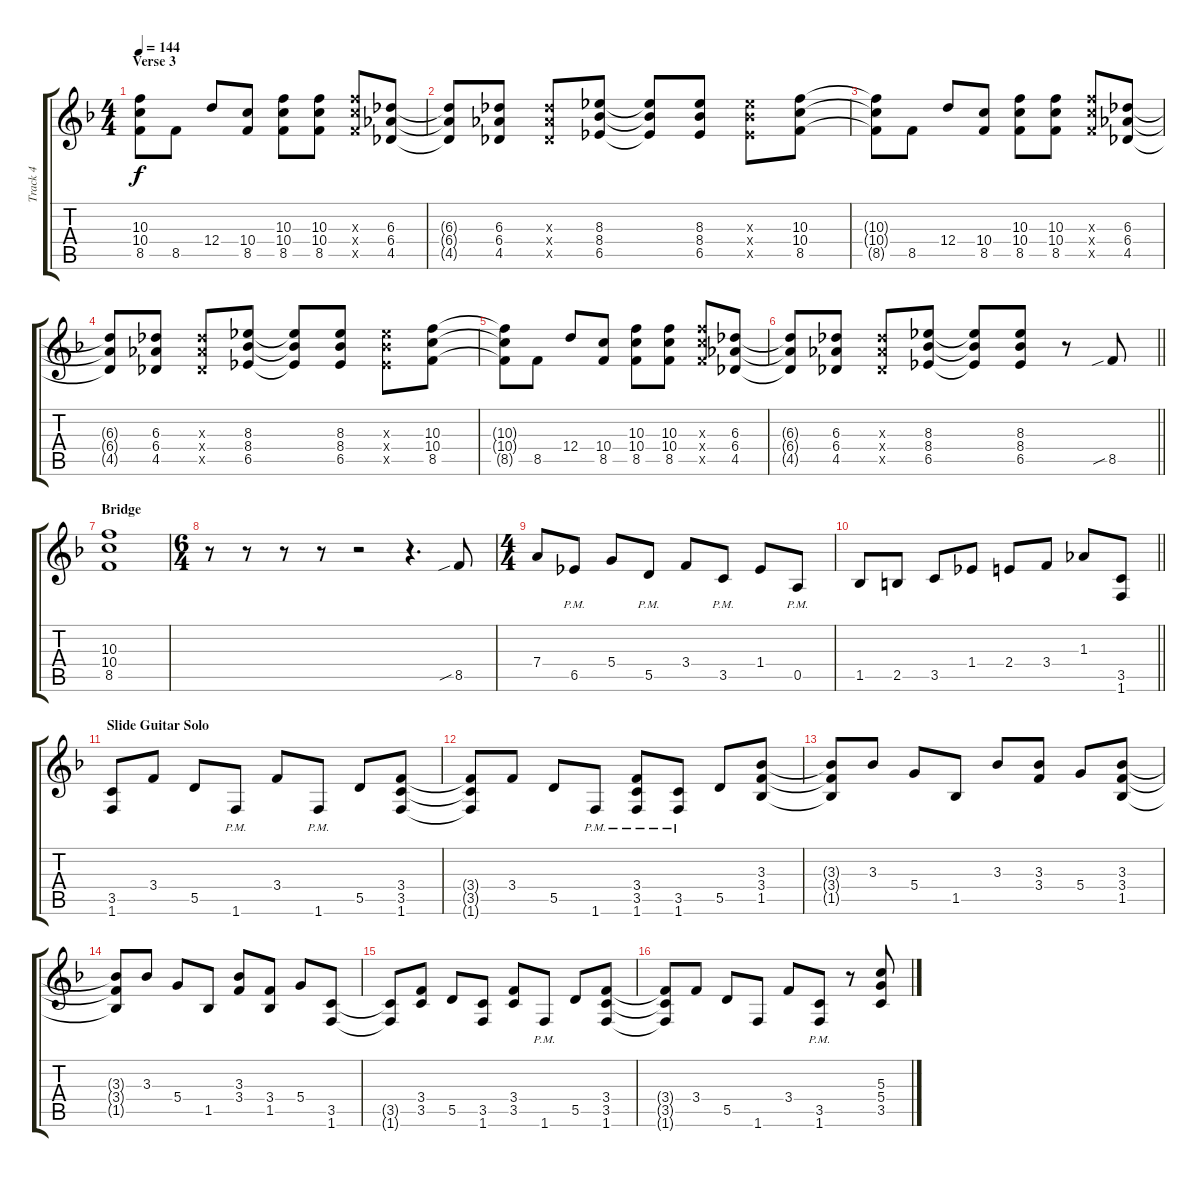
\track ("Track 4" "Track 4") {instrument overdrivenguitar}
\staff {score tabs}
\tuning (E4 B3 G3 D3 A2 E2) {hide}
\ts (4 4)
\section ("" "Verse 3")
\tempo 144
\clef g2
\ks f
(10.3{t} 10.4{t} 8.5{t}).8{dy f} 8.5.8 12.4.8 (10.4 8.5).8 (10.3 10.4 8.5).8 (10.3 10.4 8.5).8 (10.3{x} 10.4{x} 8.5{x}).8 (6.3 6.4 4.5).8 |
(6.3{t} 6.4{t} 4.5{t}).8 (6.3 6.4 4.5).8 (6.3{x} 6.4{x} 4.5{x}).8 (8.3 8.4 6.5).8 (8.3{t} 8.4{t} 6.5{t}).8 (8.3 8.4 6.5).8 (8.3{x} 8.4{x} 6.5{x}).8 (10.3 10.4 8.5).8 |
(10.3{t} 10.4{t} 8.5{t}).8 8.5.8 12.4.8 (10.4 8.5).8 (10.3 10.4 8.5).8 (10.3 10.4 8.5).8 (10.3{x} 10.4{x} 8.5{x}).8 (6.3 6.4 4.5).8 |
(6.3{t} 6.4{t} 4.5{t}).8 (6.3 6.4 4.5).8 (6.3{x} 6.4{x} 4.5{x}).8 (8.3 8.4 6.5).8 (8.3{t} 8.4{t} 6.5{t}).8 (8.3 8.4 6.5).8 (8.3{x} 8.4{x} 6.5{x}).8 (10.3 10.4 8.5).8 |
(10.3{t} 10.4{t} 8.5{t}).8 8.5.8 12.4.8 (10.4 8.5).8 (10.3 10.4 8.5).8 (10.3 10.4 8.5).8 (10.3{x} 10.4{x} 8.5{x}).8 (6.3 6.4 4.5).8 |
\barLineRight lightlight
(6.3{t} 6.4{t} 4.5{t}).8 (6.3 6.4 4.5).8 (6.3{x} 6.4{x} 4.5{x}).8 (8.3 8.4 6.5).8 (8.3{t} 8.4{t} 6.5{t}).8 (8.3 8.4 6.5).8 r.8 8.5{sib}.8 |
\section ("" "Bridge")
(10.3 10.4 8.5).1 |
\ts (6 4)
r.8 r.8 r.8 r.8 r.2 r.4{d} 8.5{sib}.8 |
\ts (4 4)
7.4.8 6.5{pm}.8 5.4.8 5.5{pm}.8 3.4.8 3.5{pm}.8 1.4.8 0.5{pm}.8 |
\barLineRight lightlight
1.5.8 2.5.8 3.5.8 1.4.8 2.4.8 3.4.8 1.3.8 (3.5 1.6).8 |
\section ("" "Slide Guitar Solo")
(3.5 1.6).8 3.4.8 5.5.8 1.6{pm}.8 3.4.8 1.6{pm}.8 5.5.8 (3.4 3.5 1.6).8 |
(3.4{t} 3.5{t} 1.6{t}).8 3.4.8 5.5.8 1.6{pm}.8 (3.4{pm} 3.5{pm} 1.6{pm}).8 (3.5{pm} 1.6{pm}).8 5.5.8 (3.3 3.4 1.5).8 |
(3.3{t} 3.4{t} 1.5{t}).8 3.3.8 5.4.8 1.5.8 3.3.8 (3.3 3.4).8 5.4.8 (3.3 3.4 1.5).8 |
(3.3{t} 3.4{t} 1.5{t}).8 3.3.8 5.4.8 1.5.8 (3.3 3.4).8 (3.4 1.5).8 5.4.8 (3.5 1.6).8 |
(3.5{t} 1.6{t}).8 (3.4 3.5).8 5.5.8 (3.5 1.6).8 (3.4 3.5).8 1.6{pm}.8 5.5.8 (3.4 3.5 1.6).8 |
(3.4{t} 3.5{t} 1.6{t}).8 3.4.8 5.5.8 1.6.8 3.4.8 (3.5{pm} 1.6{pm}).8 r.8 (5.3 5.4 3.5).8
